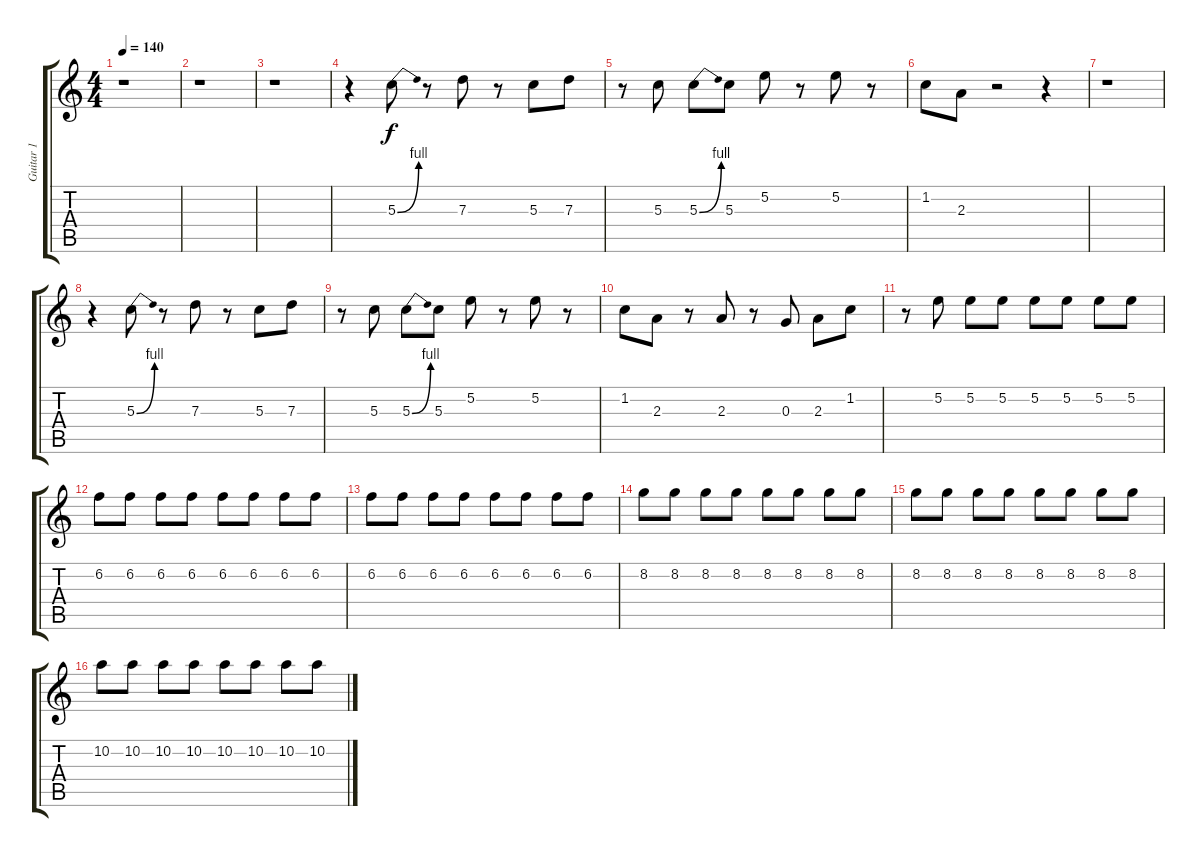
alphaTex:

\track ("Guitar 1" "Guitar 1") {instrument distortionguitar}
\staff {score tabs}
\tuning (E4 B3 G3 D3 A2 E2) {hide}
\ts (4 4)
\tempo 140
\clef g2
\ks c
r.1{dy f instrument distortionguitar} |
r.1 |
r.1 |
r.4 5.3{be (bend 0 0 60 4)}.8 r.8 7.3.8 r.8 5.3.8 7.3.8 |
r.8 5.3.8 5.3{be (bend 0 0 60 4)}.8 5.3.8 5.2.8 r.8 5.2.8 r.8 |
1.2.8 2.3.8 r.2 r.4 |
r.1 |
r.4 5.3{be (bend 0 0 60 4)}.8 r.8 7.3.8 r.8 5.3.8 7.3.8 |
r.8 5.3.8 5.3{be (bend 0 0 60 4)}.8 5.3.8 5.2.8 r.8 5.2.8 r.8 |
1.2.8 2.3.8 r.8 2.3.8 r.8 0.3.8 2.3.8 1.2.8 |
r.8 5.2.8 5.2.8 5.2.8 5.2.8 5.2.8 5.2.8 5.2.8 |
6.2.8 6.2.8 6.2.8 6.2.8 6.2.8 6.2.8 6.2.8 6.2.8 |
6.2.8 6.2.8 6.2.8 6.2.8 6.2.8 6.2.8 6.2.8 6.2.8 |
8.2.8 8.2.8 8.2.8 8.2.8 8.2.8 8.2.8 8.2.8 8.2.8 |
8.2.8 8.2.8 8.2.8 8.2.8 8.2.8 8.2.8 8.2.8 8.2.8 |
10.2.8 10.2.8 10.2.8 10.2.8 10.2.8 10.2.8 10.2.8 10.2.8
